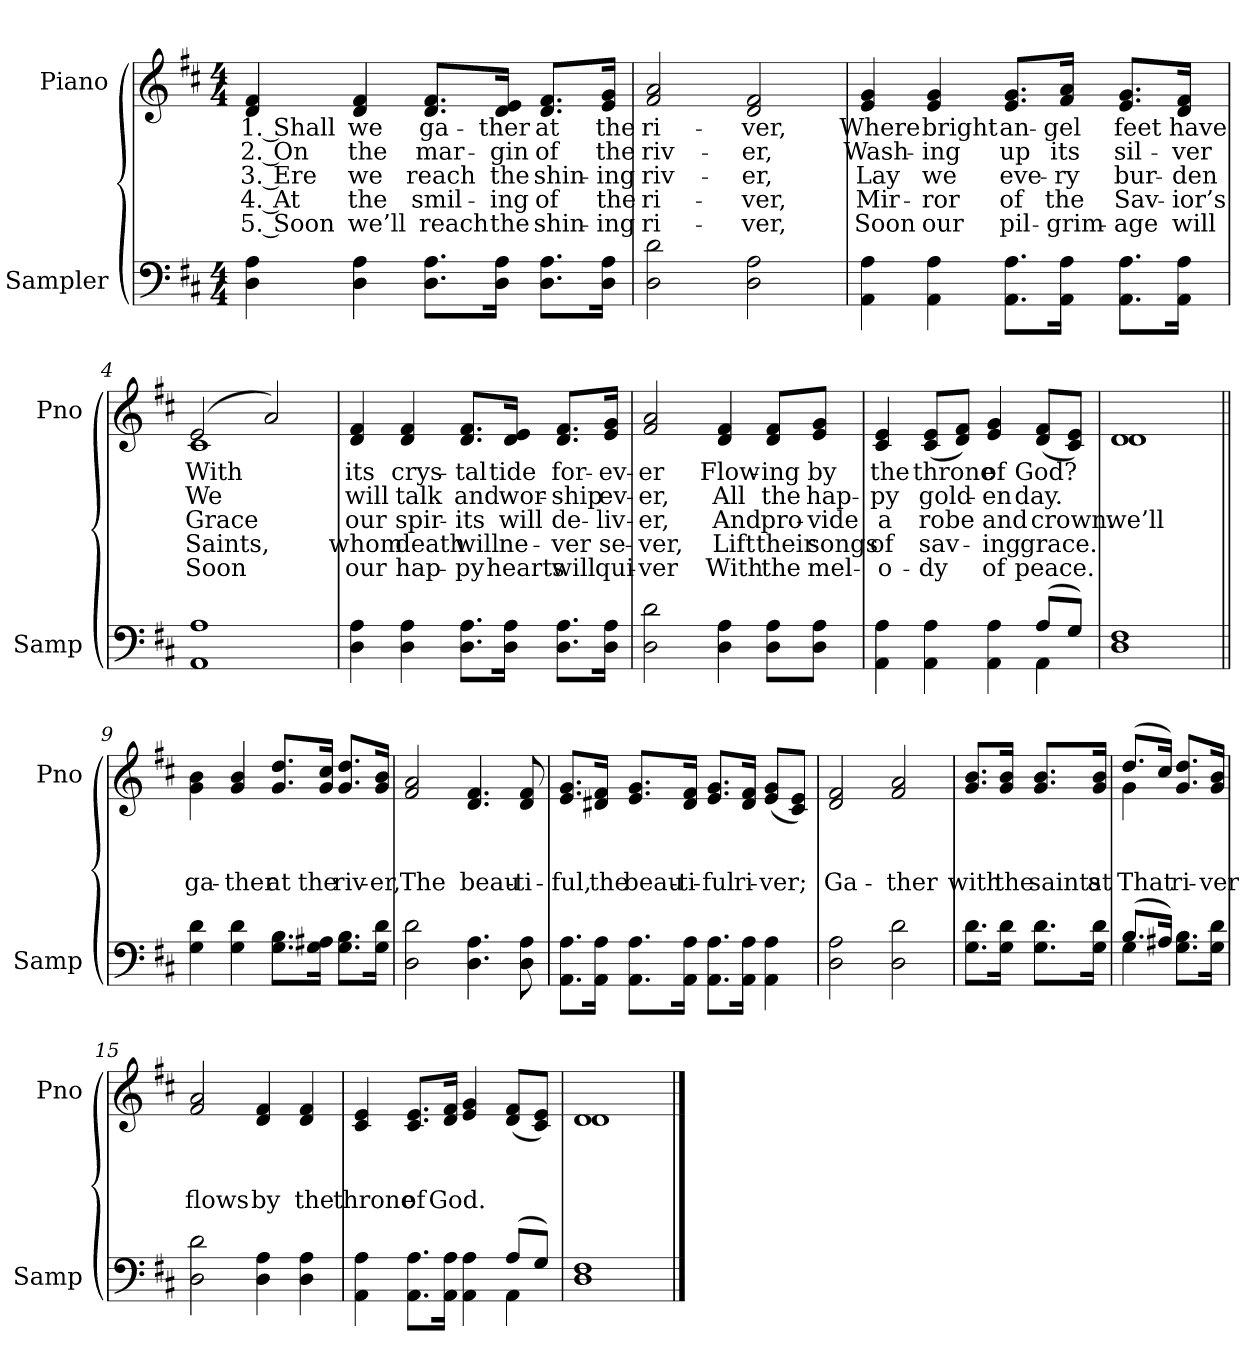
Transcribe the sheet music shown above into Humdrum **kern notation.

**kern	**kern	**text	**text	**text	**text	**text
*part2	*part1	*part1	*part1	*part1	*part1	*part1
*staff2	*staff1	*staff1	*staff1	*staff1	*staff1	*staff1
*I"Sampler	*I"Piano	*	*	*	*	*
*I'Samp	*I'Pno	*	*	*	*	*
*clefF4	*clefG2	*	*	*	*	*
*k[f#c#]	*k[f#c#]	*	*	*	*	*
*D:	*D:	*	*	*	*	*
*M4/4	*M4/4	*	*	*	*	*
=1	=1	=1	=1	=1	=1	=1
4D\ 4A\	4d/ 4f#/	1. Shall	2. On	3. Ere	4. At	5. Soon
4D\ 4A\	4d/ 4f#/	we	the	we	the	we’ll
8.D\ 8.A\L	8.d/ 8.f#/L	ga-	mar-	reach	smil-	reach
16D\ 16A\Jk	16d/ 16e/Jk	-ther	-gin	the	-ing	the
8.D\ 8.A\L	8.d/ 8.f#/L	at	of	shin-	of	shin-
16D\ 16A\Jk	16e/ 16g/Jk	the	the	-ing	the	-ing
=2	=2	=2	=2	=2	=2	=2
2D\ 2d\	2f#/ 2a/	ri-	riv-	riv-	ri-	ri-
2D\ 2A\	2d/ 2f#/	-ver,	-er,	-er,	-ver,	-ver,
=3	=3	=3	=3	=3	=3	=3
4AA\ 4A\	4e/ 4g/	Where	Wash-	Lay	Mir-	Soon
4AA\ 4A\	4e/ 4g/	bright	-ing	we	-ror	our
8.AA\ 8.A\L	8.e/ 8.g/L	an-	up	eve-	of	pil-
16AA\ 16A\Jk	16f#/ 16a/Jk	-gel	its	-ry	the	-grim-
8.AA\ 8.A\L	8.e/ 8.g/L	feet	sil-	bur-	Sav-	-age
16AA\ 16A\Jk	16d/ 16f#/Jk	have	-ver	-den	-ior’s	will
=4	=4	=4	=4	=4	=4	=4
*	*^	*	*	*	*	*
1AA/ 1A/	(2e/	1c#	With	We	Grace	Saints,	Soon
.	2a/)	.	.	.	.	.	.
*	*v	*v	*	*	*	*	*
=5	=5	=5	=5	=5	=5	=5
4D\ 4A\	4d/ 4f#/	its	will	our	whom	our
4D\ 4A\	4d/ 4f#/	crys-	talk	spir-	death	hap-
8.D\ 8.A\L	8.d/ 8.f#/L	-tal	and	-its	will	-py
16D\ 16A\Jk	16d/ 16e/Jk	tide	wor-	will	ne-	hearts
8.D\ 8.A\L	8.d/ 8.f#/L	for-	-ship	de-	-ver	will
16D\ 16A\Jk	16e/ 16g/Jk	-ev-	ev-	-liv-	se-	qui-
=6	=6	=6	=6	=6	=6	=6
2D\ 2d\	2f#/ 2a/	-er	-er,	-er,	-ver,	-ver
4D\ 4A\	4d/ 4f#/	Flow-	All	And	Lift	With
8D\ 8A\L	8d/ 8f#/L	-ing	the	pro-	their	the
8D\ 8A\J	8e/ 8g/J	by	hap-	-vide	songs	mel-
=7	=7	=7	=7	=7	=7	=7
*^	*	*	*	*	*	*
4AA\ 4A\	2.ryy	4c#/ 4e/	the	-py	a	of	-o-
4AA\ 4A\	.	(8c#/ 8e/L	throne	gold-	robe	sav-	-dy
.	.	8d/ 8f#/J)	.	.	.	.	.
4AA\ 4A\	.	4e/ 4g/	of	-en	and	-ing	of
(8A/L	4AA	(8d/ 8f#/L	God?	day.	crown.	grace.	peace.
8G/J)	.	8c#/ 8e/J)	.	.	.	.	.
*v	*v	*	*	*	*	*	*
=8	=8	=8	=8	=8	=8	=8
*	*^	*	*	*	*	*
1D/ 1F#/	1d/	1d	.	.	we’ll	.	.
=9||	=9||	=9||	=9||	=9||	=9||	=9||	=9||
!	!LO:TX:t=Refrain	!	!	!	!	!	!
*	*v	*v	*	*	*	*	*
4G\ 4d\	4g\ 4b\	.	.	ga-	.	.
4G\ 4d\	4g/ 4b/	.	.	-ther	.	.
8.G\ 8.B\L	8.g/ 8.dd/L	.	.	at	.	.
16G\ 16A#X\Jk	16g/ 16cc#/Jk	.	.	the	.	.
8.G\ 8.B\L	8.g/ 8.dd/L	.	.	riv-	.	.
16G\ 16d\Jk	16g/ 16b/Jk	.	.	-er,	.	.
=10	=10	=10	=10	=10	=10	=10
2D\ 2d\	2f#/ 2a/	.	.	The	.	.
4.D\ 4.A\	4.d/ 4.f#/	.	.	beau-	.	.
8D\ 8A\	8d/ 8f#/	.	.	-ti-	.	.
=11	=11	=11	=11	=11	=11	=11
8.AA\ 8.A\L	8.e/ 8.g/L	.	.	-ful,	.	.
16AA\ 16A\Jk	16d#X/ 16f#/Jk	.	.	the	.	.
8.AA\ 8.A\L	8.e/ 8.g/L	.	.	beau-	.	.
16AA\ 16A\Jk	16d#/ 16f#/Jk	.	.	-ti-	.	.
8.AA\ 8.A\L	8.e/ 8.g/L	.	.	-ful	.	.
16AA\ 16A\Jk	16d#/ 16f#/Jk	.	.	ri-	.	.
4AA\ 4A\	(8e/ 8g/L	.	.	-ver;	.	.
.	8c#/ 8e/J)	.	.	.	.	.
=12	=12	=12	=12	=12	=12	=12
2D\ 2A\	2d/ 2f#/	.	.	Ga-	.	.
2D\ 2d\	2f#/ 2a/	.	.	-ther	.	.
=13	=13	=13	=13	=13	=13	=13
8.G\ 8.d\L	8.g/ 8.b/L	.	.	with	.	.
16G\ 16d\Jk	16g/ 16b/Jk	.	.	the	.	.
8.G\ 8.d\L	8.g/ 8.b/L	.	.	saints	.	.
16G\ 16d\Jk	16g/ 16b/Jk	.	.	at	.	.
=14	=14	=14	=14	=14	=14	=14
*^	*^	*	*	*	*	*
(8.B/L	4G	(8.dd/L	4g	.	.	That	.	.
16A#X/Jk)	.	16cc#/Jk)	.	.	.	.	.	.
8.G\ 8.B\L	4ryy	8.g/ 8.dd/L	4ryy	.	.	ri-	.	.
16G\ 16d\Jk	.	16g/ 16b/Jk	.	.	.	-ver	.	.
*v	*v	*	*	*	*	*	*	*
*	*v	*v	*	*	*	*	*
=15	=15	=15	=15	=15	=15	=15
2D\ 2d\	2f# 2a	.	.	flows	.	.
4D\ 4A\	4d 4f#	.	.	by	.	.
4D\ 4A\	4d 4f#	.	.	the	.	.
=16	=16	=16	=16	=16	=16	=16
*^	*	*	*	*	*	*
4AA\ 4A\	2.ryy	4c# 4e	.	.	throne	.	.
8.AA\ 8.A\L	.	8.c#/ 8.e/L	.	.	of	.	.
16AA\ 16A\Jk	.	16d/ 16f#/Jk	.	.	God.	.	.
4AA\ 4A\	.	4e 4g	.	.	.	.	.
(8A/L	4AA	(8d/ 8f#/L	.	.	.	.	.
8G/J)	.	8c#/ 8e/J)	.	.	.	.	.
*v	*v	*	*	*	*	*	*
=17	=17	=17	=17	=17	=17	=17
*	*^	*	*	*	*	*
1D/ 1F#/	1d/	1d	.	.	.	.	.
*	*v	*v	*	*	*	*	*
==	==	==	==	==	==	==
*-	*-	*-	*-	*-	*-	*-
